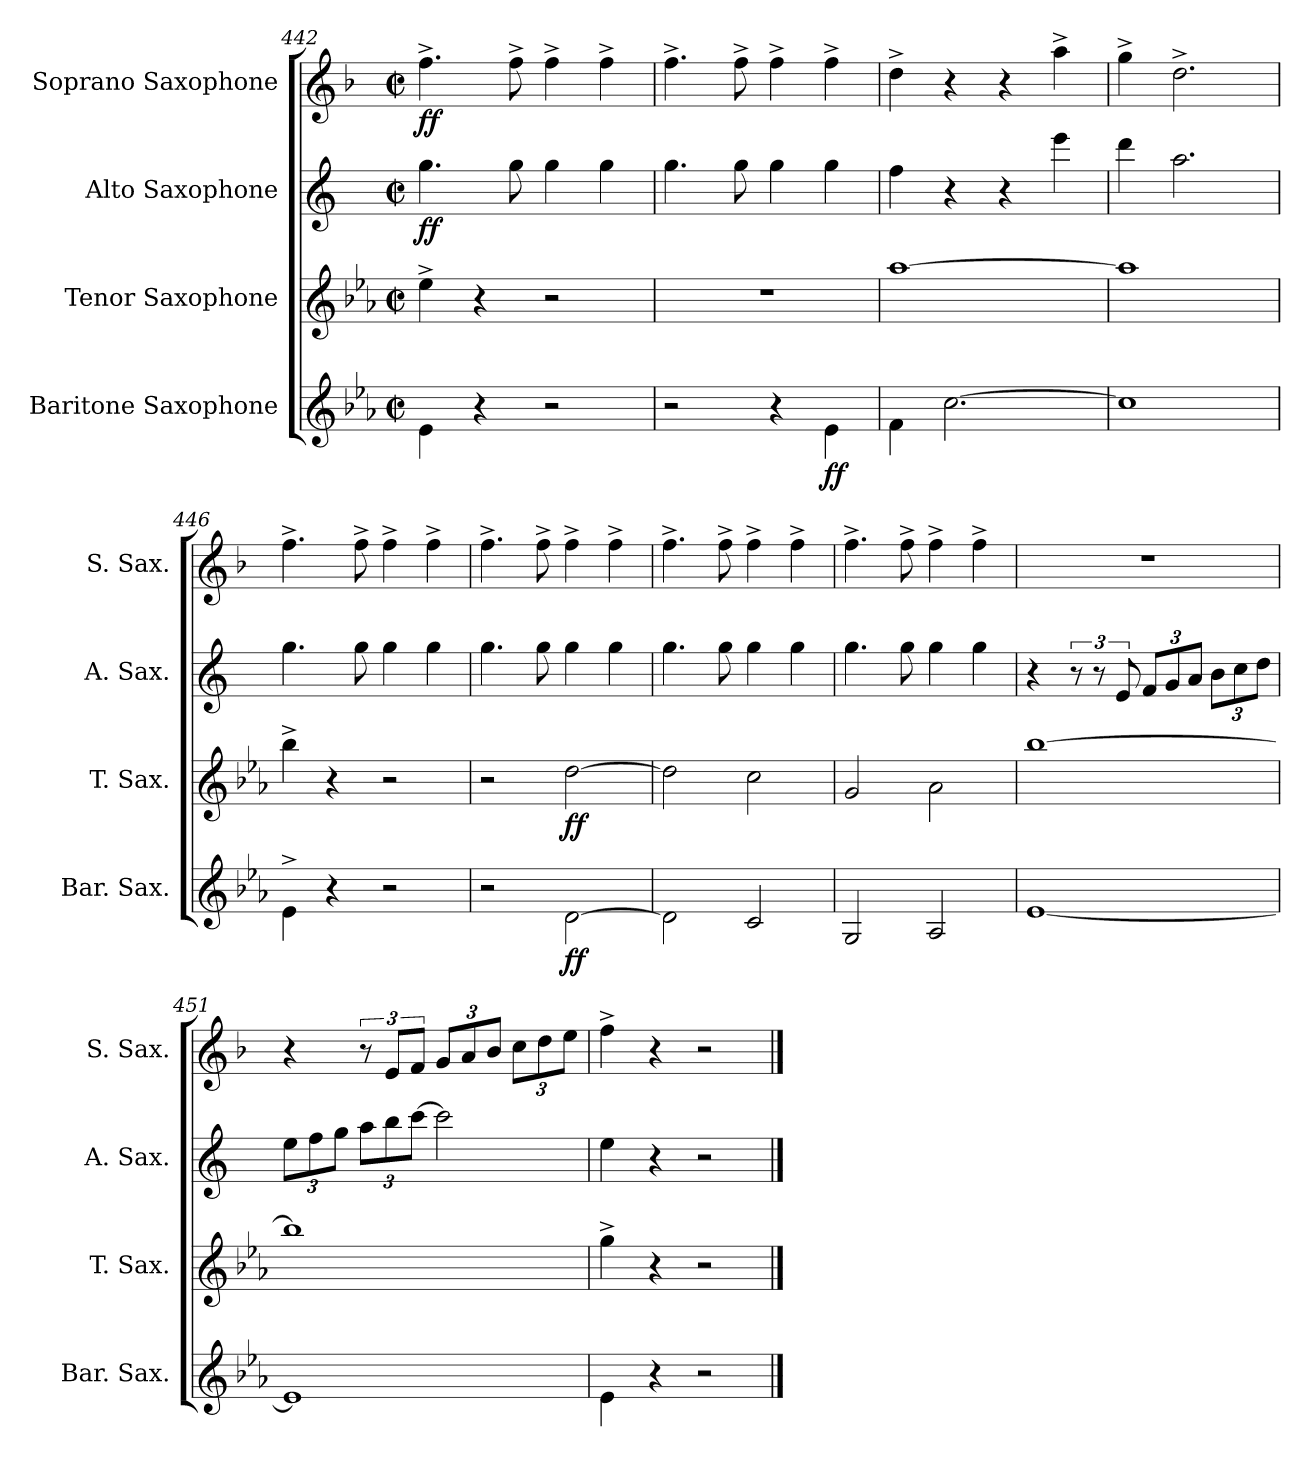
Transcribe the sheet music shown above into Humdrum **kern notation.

**kern	**dynam	**kern	**dynam	**kern	**dynam	**kern	**dynam
*part4	*part4	*part3	*part3	*part2	*part2	*part1	*part1
*staff4	*staff4	*staff3	*staff3	*staff2	*staff2	*staff1	*staff1
*I"Baritone Saxophone	*	*I"Tenor Saxophone	*	*I"Alto Saxophone	*	*I"Soprano Saxophone	*
*I'Bar. Sax.	*	*I'T. Sax.	*	*I'A. Sax.	*	*I'S. Sax.	*
*clefG2	*	*clefG2	*	*clefG2	*	*clefG2	*
*ITrd12c21	*	*ITrd8c14	*	*ITrd5c9	*	*ITrd1c2	*
*k[b-e-a-]	*	*k[b-e-a-]	*	*k[b-e-a-]	*	*k[b-e-a-]	*
*M2/2	*	*M2/2	*	*M2/2	*	*M2/2	*
*met(c|)	*	*met(c|)	*	*met(c|)	*	*met(c|)	*
*MM280	*	*MM280	*	*MM280	*	*MM280	*
=442	=442	=442	=442	=442	=442	=442	=442
!	!	!	!	!	!LO:DY:b	!	!LO:DY:b
4E-\	.	4e-^\	.	4.b-\	ff	4.ee-^\	ff
4r	.	4r	.	.	.	.	.
.	.	.	.	8b-\	.	8ee-^\	.
2r	.	2r	.	4b-\	.	4ee-^\	.
.	.	.	.	4b-\	.	4ee-^\	.
=443	=443	=443	=443	=443	=443	=443	=443
2r	.	1r	.	4.b-\	.	4.ee-^\	.
.	.	.	.	8b-\	.	8ee-^\	.
4r	.	.	.	4b-\	.	4ee-^\	.
!	!LO:DY:b	!	!	!	!	!	!
4E-\	ff	.	.	4b-\	.	4ee-^\	.
=444	=444	=444	=444	=444	=444	=444	=444
4F\	.	[1a-	.	4a-\	.	4cc^\	.
[2.c\	.	.	.	4r	.	4r	.
.	.	.	.	4r	.	4r	.
.	.	.	.	4gg\	.	4gg^\	.
=445	=445	=445	=445	=445	=445	=445	=445
1c]	.	1a-]	.	4ff\	.	4ff^\	.
.	.	.	.	2.cc\	.	2.cc^\	.
=446	=446	=446	=446	=446	=446	=446	=446
4E-^\	.	4b-^\	.	4.b-\	.	4.ee-^\	.
4r	.	4r	.	.	.	.	.
.	.	.	.	8b-\	.	8ee-^\	.
2r	.	2r	.	4b-\	.	4ee-^\	.
.	.	.	.	4b-\	.	4ee-^\	.
=447	=447	=447	=447	=447	=447	=447	=447
2r	.	2r	.	4.b-\	.	4.ee-^\	.
.	.	.	.	8b-\	.	8ee-^\	.
!	!LO:DY:b	!	!LO:DY:b	!	!	!	!
[2D\	ff	[2d\	ff	4b-\	.	4ee-^\	.
.	.	.	.	4b-\	.	4ee-^\	.
=448	=448	=448	=448	=448	=448	=448	=448
2D\]	.	2d\]	.	4.b-\	.	4.ee-^\	.
.	.	.	.	8b-\	.	8ee-^\	.
2C/	.	2c\	.	4b-\	.	4ee-^\	.
.	.	.	.	4b-\	.	4ee-^\	.
=449	=449	=449	=449	=449	=449	=449	=449
2GG/	.	2G/	.	4.b-\	.	4.ee-^\	.
.	.	.	.	8b-\	.	8ee-^\	.
2AA-/	.	2A-\	.	4b-\	.	4ee-^\	.
.	.	.	.	4b-\	.	4ee-^\	.
!!LO:LB:g=z
=450	=450	=450	=450	=450	=450	=450	=450
[1E-	.	[1b-	.	4r	.	1r	.
.	.	.	.	12r	.	.	.
.	.	.	.	12r	.	.	.
.	.	.	.	12G/	.	.	.
*	*	*	*	*Xbrackettup	*	*	*
.	.	.	.	12A-/L	.	.	.
.	.	.	.	12B-/	.	.	.
.	.	.	.	12c/J	.	.	.
.	.	.	.	12d\L	.	.	.
.	.	.	.	12e-\	.	.	.
.	.	.	.	12f\J	.	.	.
=451	=451	=451	=451	=451	=451	=451	=451
1E-]	.	1b-]	.	12g\L	.	4r	.
.	.	.	.	12a-\	.	.	.
.	.	.	.	12b-\J	.	.	.
.	.	.	.	12cc\L	.	12r	.
.	.	.	.	12dd\	.	12d/L	.
.	.	.	.	[12ee-\J	.	12e-/J	.
*	*	*	*	*	*	*Xbrackettup	*
.	.	.	.	2ee-\]	.	12f/L	.
.	.	.	.	.	.	12g/	.
.	.	.	.	.	.	12a-/J	.
.	.	.	.	.	.	12b-\L	.
.	.	.	.	.	.	12cc\	.
.	.	.	.	.	.	12dd\J	.
=452	=452	=452	=452	=452	=452	=452	=452
4E-\	.	4g^\	.	4g\	.	4ee-^\	.
4r	.	4r	.	4r	.	4r	.
2r	.	2r	.	2r	.	2r	.
==	==	==	==	==	==	==	==
*-	*-	*-	*-	*-	*-	*-	*-
